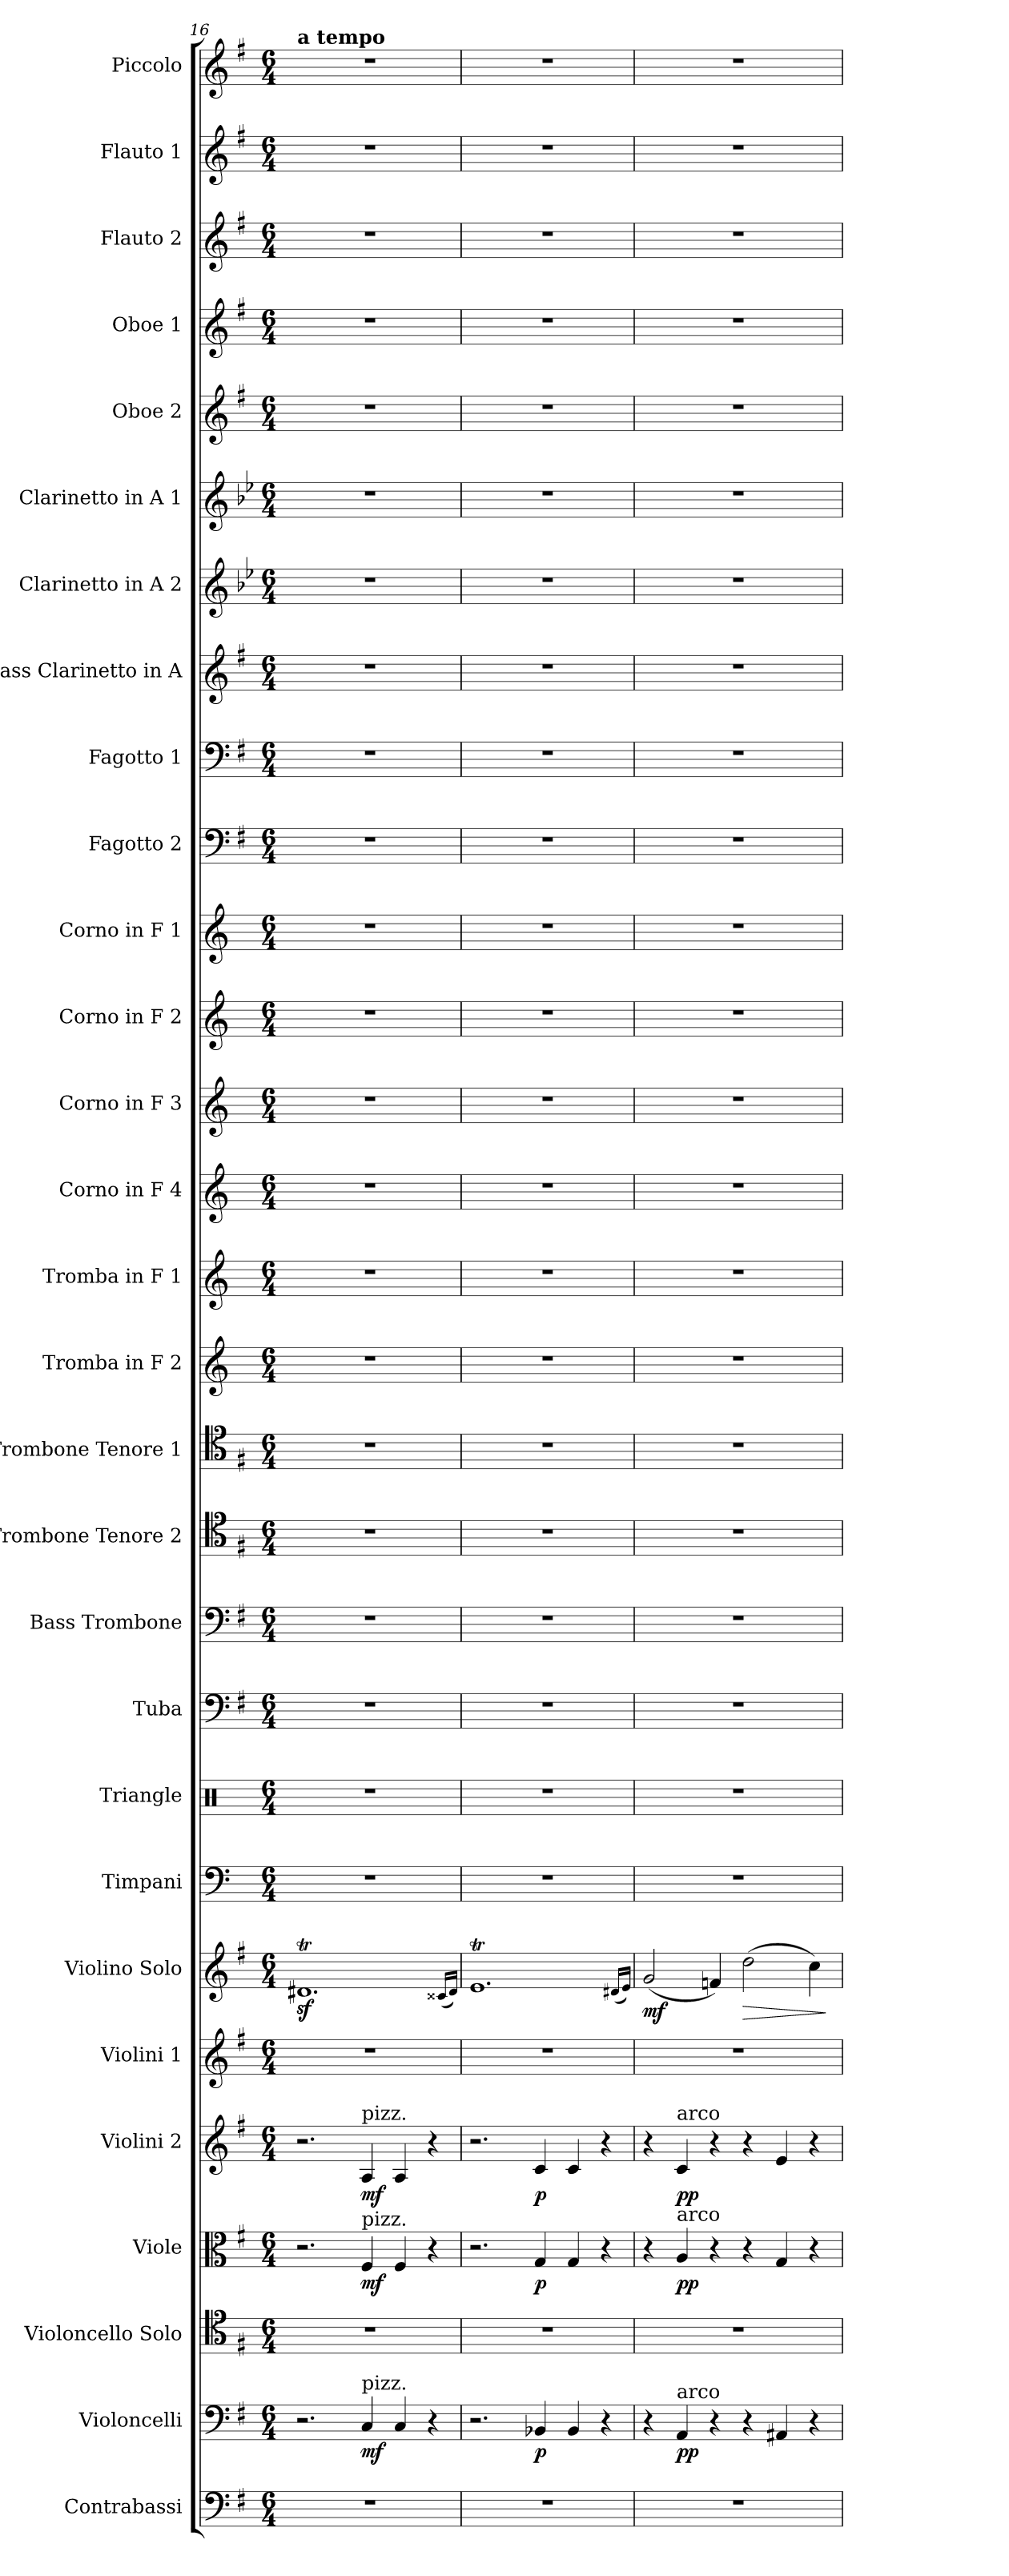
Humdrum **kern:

**kern	**kern	**dynam	**kern	**kern	**dynam	**kern	**dynam	**kern	**kern	**dynam	**kern	**kern	**kern	**kern	**kern	**kern	**kern	**kern	**kern	**kern	**kern	**kern	**kern	**kern	**kern	**kern	**kern	**kern	**kern	**kern	**kern	**kern
*part29	*part28	*part28	*part27	*part26	*part26	*part25	*part25	*part24	*part23	*part23	*part22	*part21	*part20	*part19	*part18	*part17	*part16	*part15	*part14	*part13	*part12	*part11	*part10	*part9	*part8	*part7	*part6	*part5	*part4	*part3	*part2	*part1
*staff29	*staff28	*staff28	*staff27	*staff26	*staff26	*staff25	*staff25	*staff24	*staff23	*staff23	*staff22	*staff21	*staff20	*staff19	*staff18	*staff17	*staff16	*staff15	*staff14	*staff13	*staff12	*staff11	*staff10	*staff9	*staff8	*staff7	*staff6	*staff5	*staff4	*staff3	*staff2	*staff1
*I"Contrabassi	*I"Violoncelli	*	*I"Violoncello Solo	*I"Viole	*	*I"Violini 2	*	*I"Violini 1	*I"Violino Solo	*	*I"Timpani	*I"Triangle	*I"Tuba	*I"Bass Trombone	*I"Trombone Tenore 2	*I"Trombone Tenore 1	*I"Tromba in F 2	*I"Tromba in F 1	*I"Corno in F 4	*I"Corno in F 3	*I"Corno in F 2	*I"Corno in F 1	*I"Fagotto 2	*I"Fagotto 1	*I"Bass Clarinetto in A	*I"Clarinetto in A 2	*I"Clarinetto in A 1	*I"Oboe 2	*I"Oboe 1	*I"Flauto 2	*I"Flauto 1	*I"Piccolo
*I'Cb.	*I'Vc.	*	*I'Vc. Solo	*I'Vle.	*	*I'Vln. 2	*	*I'Vln. 1	*I'Vln. Solo	*	*I'Timp.	*I'Trgl.	*I'Tba.	*I'B. Tbn.	*I'Tbn. 2	*I'Tbn. 1	*I'Tr. 2	*I'Tr. 1	*I'Corno 4	*I'Corno 3	*I'Corno 2	*I'Corno 1	*I'Fag. 2	*I'Fag. 1	*I'B. Cl.	*I'Cl. 2	*I'Cl. 1	*I'Ob. 2	*I'Ob. 1	*I'Fl. 2	*I'Fl. 1	*I'Picc.
*clefF4	*clefF4	*	*clefC4	*clefC3	*	*clefG2	*	*clefG2	*clefG2	*	*clefF4	*clefX	*clefF4	*clefF4	*clefC4	*clefC4	*clefG2	*clefG2	*clefG2	*clefG2	*clefG2	*clefG2	*clefF4	*clefF4	*clefG2	*clefG2	*clefG2	*clefG2	*clefG2	*clefG2	*clefG2	*clefG2
*ITrd7c12	*	*	*	*	*	*	*	*	*	*	*	*	*	*	*	*	*ITrd-3c-5	*ITrd-3c-5	*ITrd4c7	*ITrd4c7	*ITrd4c7	*ITrd4c7	*	*	*ITrd9c15	*ITrd2c3	*ITrd2c3	*	*	*	*	*ITrd-7c-12
*k[f#]	*k[f#]	*	*k[f#]	*k[f#]	*	*k[f#]	*	*k[f#]	*k[f#]	*	*k[]	*k[]	*k[f#]	*k[f#]	*k[f#]	*k[f#]	*k[b-]	*k[b-]	*k[b-]	*k[b-]	*k[b-]	*k[b-]	*k[f#]	*k[f#]	*k[f#]	*k[f#]	*k[f#]	*k[f#]	*k[f#]	*k[f#]	*k[f#]	*k[f#]
*M6/4	*M6/4	*	*M6/4	*M6/4	*	*M6/4	*	*M6/4	*M6/4	*	*M6/4	*M6/4	*M6/4	*M6/4	*M6/4	*M6/4	*M6/4	*M6/4	*M6/4	*M6/4	*M6/4	*M6/4	*M6/4	*M6/4	*M6/4	*M6/4	*M6/4	*M6/4	*M6/4	*M6/4	*M6/4	*M6/4
=16	=16	=16	=16	=16	=16	=16	=16	=16	=16	=16	=16	=16	=16	=16	=16	=16	=16	=16	=16	=16	=16	=16	=16	=16	=16	=16	=16	=16	=16	=16	=16	=16
!	!	!	!	!	!	!	!	!	!	!	!	!	!	!	!	!	!	!	!	!	!	!	!	!	!	!	!	!	!	!	!	!LO:TX:a:B:t=a tempo
1.r	2.r	.	1.r	2.r	.	2.r	.	1.r	1.d#Xz<t	.	1.r	1.r	1.r	1.r	1.r	1.r	1.r	1.r	1.r	1.r	1.r	1.r	1.r	1.r	1.r	1.r	1.r	1.r	1.r	1.r	1.r	1.r
!	!	!	!	!	!	!LO:TX:a:t=pizz.	!	!	!	!	!	!	!	!	!	!	!	!	!	!	!	!	!	!	!	!	!	!	!	!	!	!
!	!	!	!	!LO:TX:a:t=pizz.	!	!	!	!	!	!	!	!	!	!	!	!	!	!	!	!	!	!	!	!	!	!	!	!	!	!	!	!
!	!LO:TX:a:t=pizz.	!	!	!	!	!	!	!	!	!	!	!	!	!	!	!	!	!	!	!	!	!	!	!	!	!	!	!	!	!	!	!
!	!	!LO:DY:b	!	!	!LO:DY:b	!	!LO:DY:b	!	!	!	!	!	!	!	!	!	!	!	!	!	!	!	!	!	!	!	!	!	!	!	!	!
.	4C/	mf	.	4F#/	mf	4A/	mf	.	.	.	.	.	.	.	.	.	.	.	.	.	.	.	.	.	.	.	.	.	.	.	.	.
.	4C/	.	.	4F#/	.	4A/	.	.	.	.	.	.	.	.	.	.	.	.	.	.	.	.	.	.	.	.	.	.	.	.	.	.
.	4r	.	.	4r	.	4r	.	.	.	.	.	.	.	.	.	.	.	.	.	.	.	.	.	.	.	.	.	.	.	.	.	.
.	.	.	.	.	.	.	.	.	(16qc##X/LL	.	.	.	.	.	.	.	.	.	.	.	.	.	.	.	.	.	.	.	.	.	.	.
.	.	.	.	.	.	.	.	.	16qd#/JJ)	.	.	.	.	.	.	.	.	.	.	.	.	.	.	.	.	.	.	.	.	.	.	.
=17	=17	=17	=17	=17	=17	=17	=17	=17	=17	=17	=17	=17	=17	=17	=17	=17	=17	=17	=17	=17	=17	=17	=17	=17	=17	=17	=17	=17	=17	=17	=17	=17
1.r	2.r	.	1.r	2.r	.	2.r	.	1.r	1.eT	.	1.r	1.r	1.r	1.r	1.r	1.r	1.r	1.r	1.r	1.r	1.r	1.r	1.r	1.r	1.r	1.r	1.r	1.r	1.r	1.r	1.r	1.r
!	!	!LO:DY:b	!	!	!LO:DY:b	!	!LO:DY:b	!	!	!	!	!	!	!	!	!	!	!	!	!	!	!	!	!	!	!	!	!	!	!	!	!
.	4BB-X/	p	.	4G/	p	4c/	p	.	.	.	.	.	.	.	.	.	.	.	.	.	.	.	.	.	.	.	.	.	.	.	.	.
.	4BB-/	.	.	4G/	.	4c/	.	.	.	.	.	.	.	.	.	.	.	.	.	.	.	.	.	.	.	.	.	.	.	.	.	.
.	4r	.	.	4r	.	4r	.	.	.	.	.	.	.	.	.	.	.	.	.	.	.	.	.	.	.	.	.	.	.	.	.	.
.	.	.	.	.	.	.	.	.	(16qd#X/LL	.	.	.	.	.	.	.	.	.	.	.	.	.	.	.	.	.	.	.	.	.	.	.
.	.	.	.	.	.	.	.	.	16qe/JJ)	.	.	.	.	.	.	.	.	.	.	.	.	.	.	.	.	.	.	.	.	.	.	.
=18	=18	=18	=18	=18	=18	=18	=18	=18	=18	=18	=18	=18	=18	=18	=18	=18	=18	=18	=18	=18	=18	=18	=18	=18	=18	=18	=18	=18	=18	=18	=18	=18
!	!	!	!	!	!	!	!	!	!	!LO:DY:b	!	!	!	!	!	!	!	!	!	!	!	!	!	!	!	!	!	!	!	!	!	!
1.r	4r	.	1.r	4r	.	4r	.	1.r	(2g/	mf	1.r	1.r	1.r	1.r	1.r	1.r	1.r	1.r	1.r	1.r	1.r	1.r	1.r	1.r	1.r	1.r	1.r	1.r	1.r	1.r	1.r	1.r
!	!	!	!	!	!	!LO:TX:a:t=arco	!	!	!	!	!	!	!	!	!	!	!	!	!	!	!	!	!	!	!	!	!	!	!	!	!	!
!	!	!	!	!LO:TX:a:t=arco	!	!	!	!	!	!	!	!	!	!	!	!	!	!	!	!	!	!	!	!	!	!	!	!	!	!	!	!
!	!LO:TX:a:t=arco	!	!	!	!	!	!	!	!	!	!	!	!	!	!	!	!	!	!	!	!	!	!	!	!	!	!	!	!	!	!	!
!	!	!LO:DY:b	!	!	!LO:DY:b	!	!LO:DY:b	!	!	!	!	!	!	!	!	!	!	!	!	!	!	!	!	!	!	!	!	!	!	!	!	!
.	4AA/	pp	.	4A/	pp	4c/	pp	.	.	.	.	.	.	.	.	.	.	.	.	.	.	.	.	.	.	.	.	.	.	.	.	.
.	4r	.	.	4r	.	4r	.	.	4fn/)	.	.	.	.	.	.	.	.	.	.	.	.	.	.	.	.	.	.	.	.	.	.	.
!	!	!	!	!	!	!	!	!	!	!LO:HP:b	!	!	!	!	!	!	!	!	!	!	!	!	!	!	!	!	!	!	!	!	!	!
.	4r	.	.	4r	.	4r	.	.	(2dd\	>	.	.	.	.	.	.	.	.	.	.	.	.	.	.	.	.	.	.	.	.	.	.
.	4AA#X/	.	.	4G/	.	4e/	.	.	.	.	.	.	.	.	.	.	.	.	.	.	.	.	.	.	.	.	.	.	.	.	.	.
.	4r	.	.	4r	.	4r	.	.	4cc\)	.	.	.	.	.	.	.	.	.	.	.	.	.	.	.	.	.	.	.	.	.	.	.
.	.	.	.	.	.	.	.	.	.	]	.	.	.	.	.	.	.	.	.	.	.	.	.	.	.	.	.	.	.	.	.	.
=	=	=	=	=	=	=	=	=	=	=	=	=	=	=	=	=	=	=	=	=	=	=	=	=	=	=	=	=	=	=	=	=
*-	*-	*-	*-	*-	*-	*-	*-	*-	*-	*-	*-	*-	*-	*-	*-	*-	*-	*-	*-	*-	*-	*-	*-	*-	*-	*-	*-	*-	*-	*-	*-	*-
